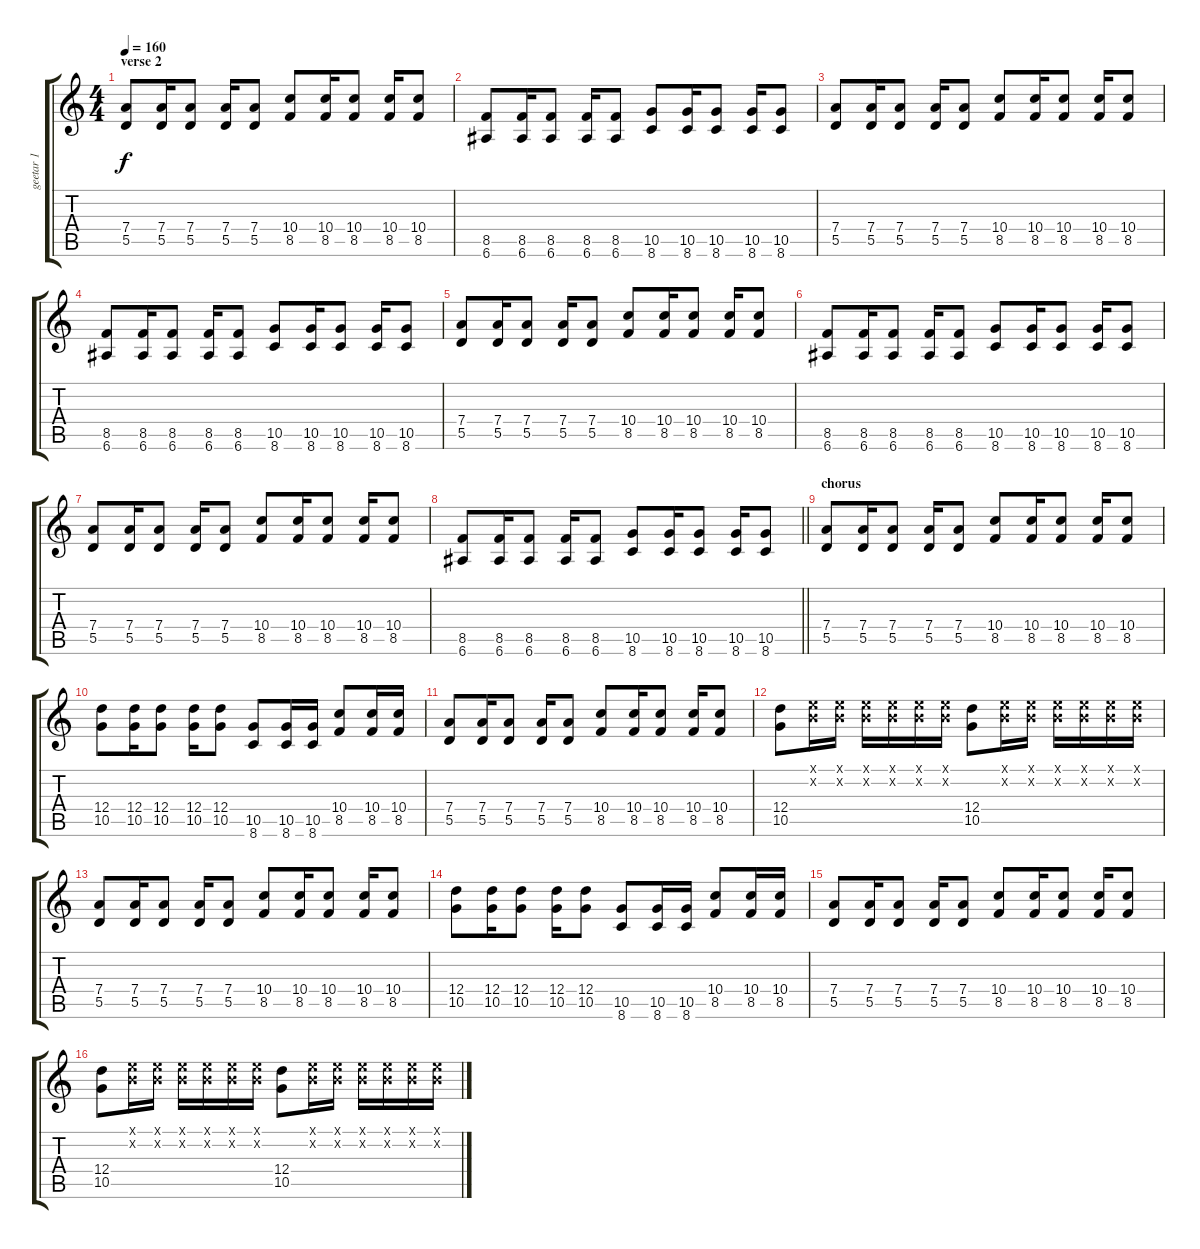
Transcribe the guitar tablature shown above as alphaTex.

\track ("geetar 1" "geetar 1") {instrument distortionguitar}
\staff {score tabs}
\tuning (E4 B3 G3 D3 A2 E2) {hide}
\ts (4 4)
\section ("" "verse 2")
\tempo 160
\clef g2
\ks c
(7.4 5.5).8{dy f} (7.4 5.5).16 (7.4 5.5).8 (7.4 5.5).16 (7.4 5.5).8 (10.4 8.5).8 (10.4 8.5).16 (10.4 8.5).8 (10.4 8.5).16 (10.4 8.5).8 |
(8.5 6.6).8 (8.5 6.6).16 (8.5 6.6).8 (8.5 6.6).16 (8.5 6.6).8 (10.5 8.6).8 (10.5 8.6).16 (10.5 8.6).8 (10.5 8.6).16 (10.5 8.6).8 |
(7.4 5.5).8 (7.4 5.5).16 (7.4 5.5).8 (7.4 5.5).16 (7.4 5.5).8 (10.4 8.5).8 (10.4 8.5).16 (10.4 8.5).8 (10.4 8.5).16 (10.4 8.5).8 |
(8.5 6.6).8 (8.5 6.6).16 (8.5 6.6).8 (8.5 6.6).16 (8.5 6.6).8 (10.5 8.6).8 (10.5 8.6).16 (10.5 8.6).8 (10.5 8.6).16 (10.5 8.6).8 |
(7.4 5.5).8 (7.4 5.5).16 (7.4 5.5).8 (7.4 5.5).16 (7.4 5.5).8 (10.4 8.5).8 (10.4 8.5).16 (10.4 8.5).8 (10.4 8.5).16 (10.4 8.5).8 |
(8.5 6.6).8 (8.5 6.6).16 (8.5 6.6).8 (8.5 6.6).16 (8.5 6.6).8 (10.5 8.6).8 (10.5 8.6).16 (10.5 8.6).8 (10.5 8.6).16 (10.5 8.6).8 |
(7.4 5.5).8 (7.4 5.5).16 (7.4 5.5).8 (7.4 5.5).16 (7.4 5.5).8 (10.4 8.5).8 (10.4 8.5).16 (10.4 8.5).8 (10.4 8.5).16 (10.4 8.5).8 |
\barLineRight lightlight
(8.5 6.6).8 (8.5 6.6).16 (8.5 6.6).8 (8.5 6.6).16 (8.5 6.6).8 (10.5 8.6).8 (10.5 8.6).16 (10.5 8.6).8 (10.5 8.6).16 (10.5 8.6).8 |
\section ("" "chorus")
(7.4 5.5).8 (7.4 5.5).16 (7.4 5.5).8 (7.4 5.5).16 (7.4 5.5).8 (10.4 8.5).8 (10.4 8.5).16 (10.4 8.5).8 (10.4 8.5).16 (10.4 8.5).8 |
(12.4 10.5).8 (12.4 10.5).16 (12.4 10.5).8 (12.4 10.5).16 (12.4 10.5).8 (10.5 8.6).8 (10.5 8.6).16 (10.5 8.6).16 (10.4 8.5).8 (10.4 8.5).16 (10.4 8.5).16 |
(7.4 5.5).8 (7.4 5.5).16 (7.4 5.5).8 (7.4 5.5).16 (7.4 5.5).8 (10.4 8.5).8 (10.4 8.5).16 (10.4 8.5).8 (10.4 8.5).16 (10.4 8.5).8 |
(12.4 10.5).8 (0.1{x} 0.2{x}).16 (0.1{x} 0.2{x}).16 (0.1{x} 0.2{x}).16 (0.1{x} 0.2{x}).16 (0.1{x} 0.2{x}).16 (0.1{x} 0.2{x}).16 (12.4 10.5).8 (0.1{x} 0.2{x}).16 (0.1{x} 0.2{x}).16 (0.1{x} 0.2{x}).16 (0.1{x} 0.2{x}).16 (0.1{x} 0.2{x}).16 (0.1{x} 0.2{x}).16 |
(7.4 5.5).8 (7.4 5.5).16 (7.4 5.5).8 (7.4 5.5).16 (7.4 5.5).8 (10.4 8.5).8 (10.4 8.5).16 (10.4 8.5).8 (10.4 8.5).16 (10.4 8.5).8 |
(12.4 10.5).8 (12.4 10.5).16 (12.4 10.5).8 (12.4 10.5).16 (12.4 10.5).8 (10.5 8.6).8 (10.5 8.6).16 (10.5 8.6).16 (10.4 8.5).8 (10.4 8.5).16 (10.4 8.5).16 |
(7.4 5.5).8 (7.4 5.5).16 (7.4 5.5).8 (7.4 5.5).16 (7.4 5.5).8 (10.4 8.5).8 (10.4 8.5).16 (10.4 8.5).8 (10.4 8.5).16 (10.4 8.5).8 |
(12.4 10.5).8 (0.1{x} 0.2{x}).16 (0.1{x} 0.2{x}).16 (0.1{x} 0.2{x}).16 (0.1{x} 0.2{x}).16 (0.1{x} 0.2{x}).16 (0.1{x} 0.2{x}).16 (12.4 10.5).8 (0.1{x} 0.2{x}).16 (0.1{x} 0.2{x}).16 (0.1{x} 0.2{x}).16 (0.1{x} 0.2{x}).16 (0.1{x} 0.2{x}).16 (0.1{x} 0.2{x}).16
